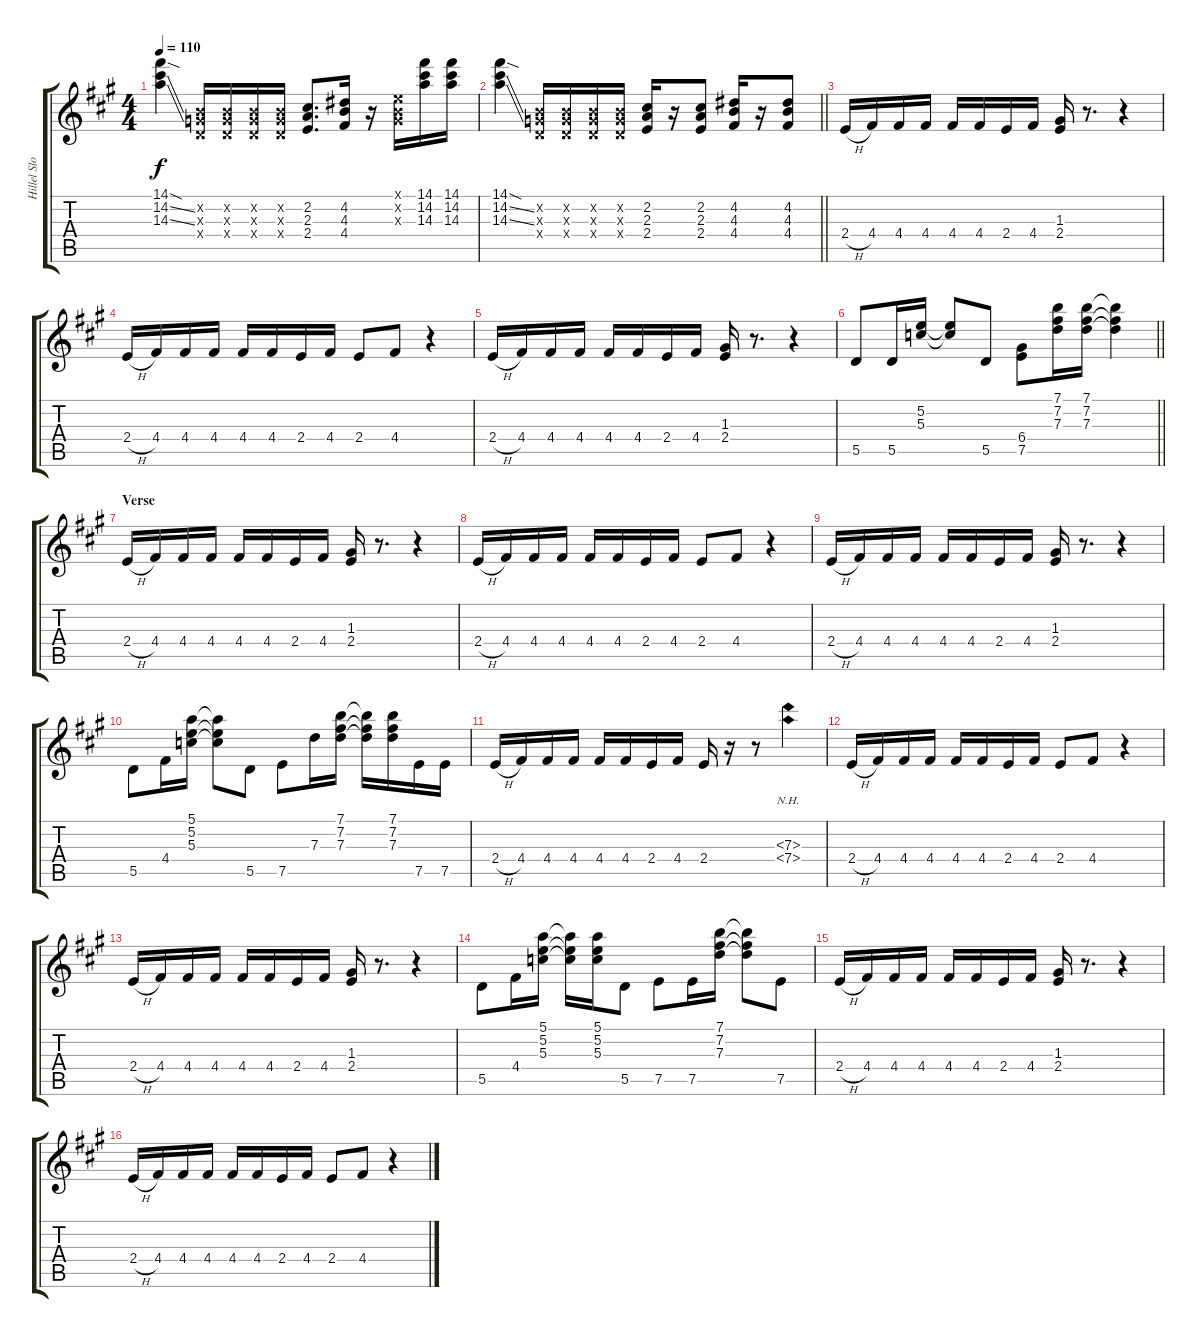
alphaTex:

\track ("Hillel Slovak" "Hillel Slo") {instrument overdrivenguitar}
\staff {score tabs}
\tuning (E4 B3 G3 D3 A2 E2) {hide}
\ts (4 4)
\tempo 110
\clef g2
\ks a
(14.1{sod} 14.2{ss} 14.3{ss}).4{dy f} (0.2{x} 0.3{x} 0.4{x}).16 (0.2{x} 0.3{x} 0.4{x}).16 (0.2{x} 0.3{x} 0.4{x}).16 (0.2{x} 0.3{x} 0.4{x}).16 (2.2 2.3 2.4).8{d} (4.2 4.3 4.4).16 r.16 (0.1{x} 0.2{x} 0.3{x}).16 (14.1 14.2 14.3).16 (14.1 14.2 14.3).16 |
\barLineRight lightlight
(14.1{sod} 14.2{ss} 14.3{ss}).4 (0.2{x} 0.3{x} 0.4{x}).16 (0.2{x} 0.3{x} 0.4{x}).16 (0.2{x} 0.3{x} 0.4{x}).16 (0.2{x} 0.3{x} 0.4{x}).16 (2.2 2.3 2.4).16 r.16 (2.2 2.3 2.4).8 (4.2 4.3 4.4).16 r.16 (4.2 4.3 4.4).8 |
2.4{h}.16 4.4.16 4.4.16 4.4.16 4.4.16 4.4.16 2.4.16 4.4.16 (1.3 2.4).16 r.8{d} r.4 |
2.4{h}.16 4.4.16 4.4.16 4.4.16 4.4.16 4.4.16 2.4.16 4.4.16 2.4.8 4.4.8 r.4 |
2.4{h}.16 4.4.16 4.4.16 4.4.16 4.4.16 4.4.16 2.4.16 4.4.16 (1.3 2.4).16 r.8{d} r.4 |
\barLineRight lightlight
5.5.8 5.5.16 (5.2 5.3).16 (5.2{t} 5.3{t}).8 5.5.8 (6.4 7.5).8 (7.1 7.2 7.3).16 (7.1 7.2 7.3).16 (7.1{t} 7.2{t} 7.3{t}).4 |
\section ("" "Verse")
2.4{h}.16 4.4.16 4.4.16 4.4.16 4.4.16 4.4.16 2.4.16 4.4.16 (1.3 2.4).16 r.8{d} r.4 |
2.4{h}.16 4.4.16 4.4.16 4.4.16 4.4.16 4.4.16 2.4.16 4.4.16 2.4.8 4.4.8 r.4 |
2.4{h}.16 4.4.16 4.4.16 4.4.16 4.4.16 4.4.16 2.4.16 4.4.16 (1.3 2.4).16 r.8{d} r.4 |
5.5.8 4.4.16 (5.1 5.2 5.3).16 (5.1{t} 5.2{t} 5.3{t}).8 5.5.8 7.5.8 7.3.16 (7.1 7.2 7.3).16 (7.1{t} 7.2{t} 7.3{t}).16 (7.1 7.2 7.3).16 7.5.16 7.5.16 |
2.4{h}.16 4.4.16 4.4.16 4.4.16 4.4.16 4.4.16 2.4.16 4.4.16 2.4.16 r.16 r.8 (7.3{nh} 7.4{nh}).4 |
2.4{h}.16 4.4.16 4.4.16 4.4.16 4.4.16 4.4.16 2.4.16 4.4.16 2.4.8 4.4.8 r.4 |
2.4{h}.16 4.4.16 4.4.16 4.4.16 4.4.16 4.4.16 2.4.16 4.4.16 (1.3 2.4).16 r.8{d} r.4 |
5.5.8 4.4.16 (5.1 5.2 5.3).16 (5.1{t} 5.2{t} 5.3{t}).16 (5.1 5.2 5.3).16 5.5.8 7.5.8 7.5.16 (7.1 7.2 7.3).16 (7.1{t} 7.2{t} 7.3{t}).8 7.5.8 |
2.4{h}.16 4.4.16 4.4.16 4.4.16 4.4.16 4.4.16 2.4.16 4.4.16 (1.3 2.4).16 r.8{d} r.4 |
2.4{h}.16 4.4.16 4.4.16 4.4.16 4.4.16 4.4.16 2.4.16 4.4.16 2.4.8 4.4.8 r.4
